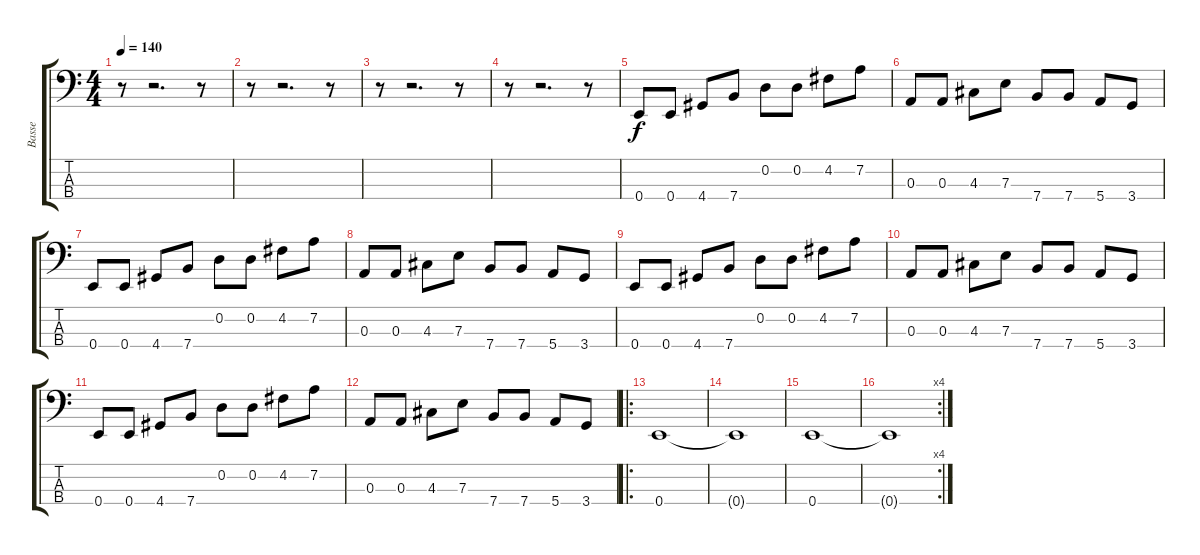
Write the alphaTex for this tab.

\track ("Basse" "Basse") {instrument acousticguitarnylon}
\staff {score tabs}
\tuning (G2 D2 A1 E1) {hide}
\ts (4 4)
\tempo 140
\clef f4
\ks c
r.8{dy f} r.2{d} r.8 |
r.8 r.2{d} r.8 |
r.8 r.2{d} r.8 |
r.8 r.2{d} r.8 |
0.4.8 0.4.8 4.4.8 7.4.8 0.2.8 0.2.8 4.2.8 7.2.8 |
0.3.8 0.3.8 4.3.8 7.3.8 7.4.8 7.4.8 5.4.8 3.4.8 |
0.4.8 0.4.8 4.4.8 7.4.8 0.2.8 0.2.8 4.2.8 7.2.8 |
0.3.8 0.3.8 4.3.8 7.3.8 7.4.8 7.4.8 5.4.8 3.4.8 |
0.4.8 0.4.8 4.4.8 7.4.8 0.2.8 0.2.8 4.2.8 7.2.8 |
0.3.8 0.3.8 4.3.8 7.3.8 7.4.8 7.4.8 5.4.8 3.4.8 |
0.4.8 0.4.8 4.4.8 7.4.8 0.2.8 0.2.8 4.2.8 7.2.8 |
0.3.8 0.3.8 4.3.8 7.3.8 7.4.8 7.4.8 5.4.8 3.4.8 |
\ro
0.4.1 |
0.4{t}.1 |
0.4.1 |
\rc 4
0.4{t}.1
